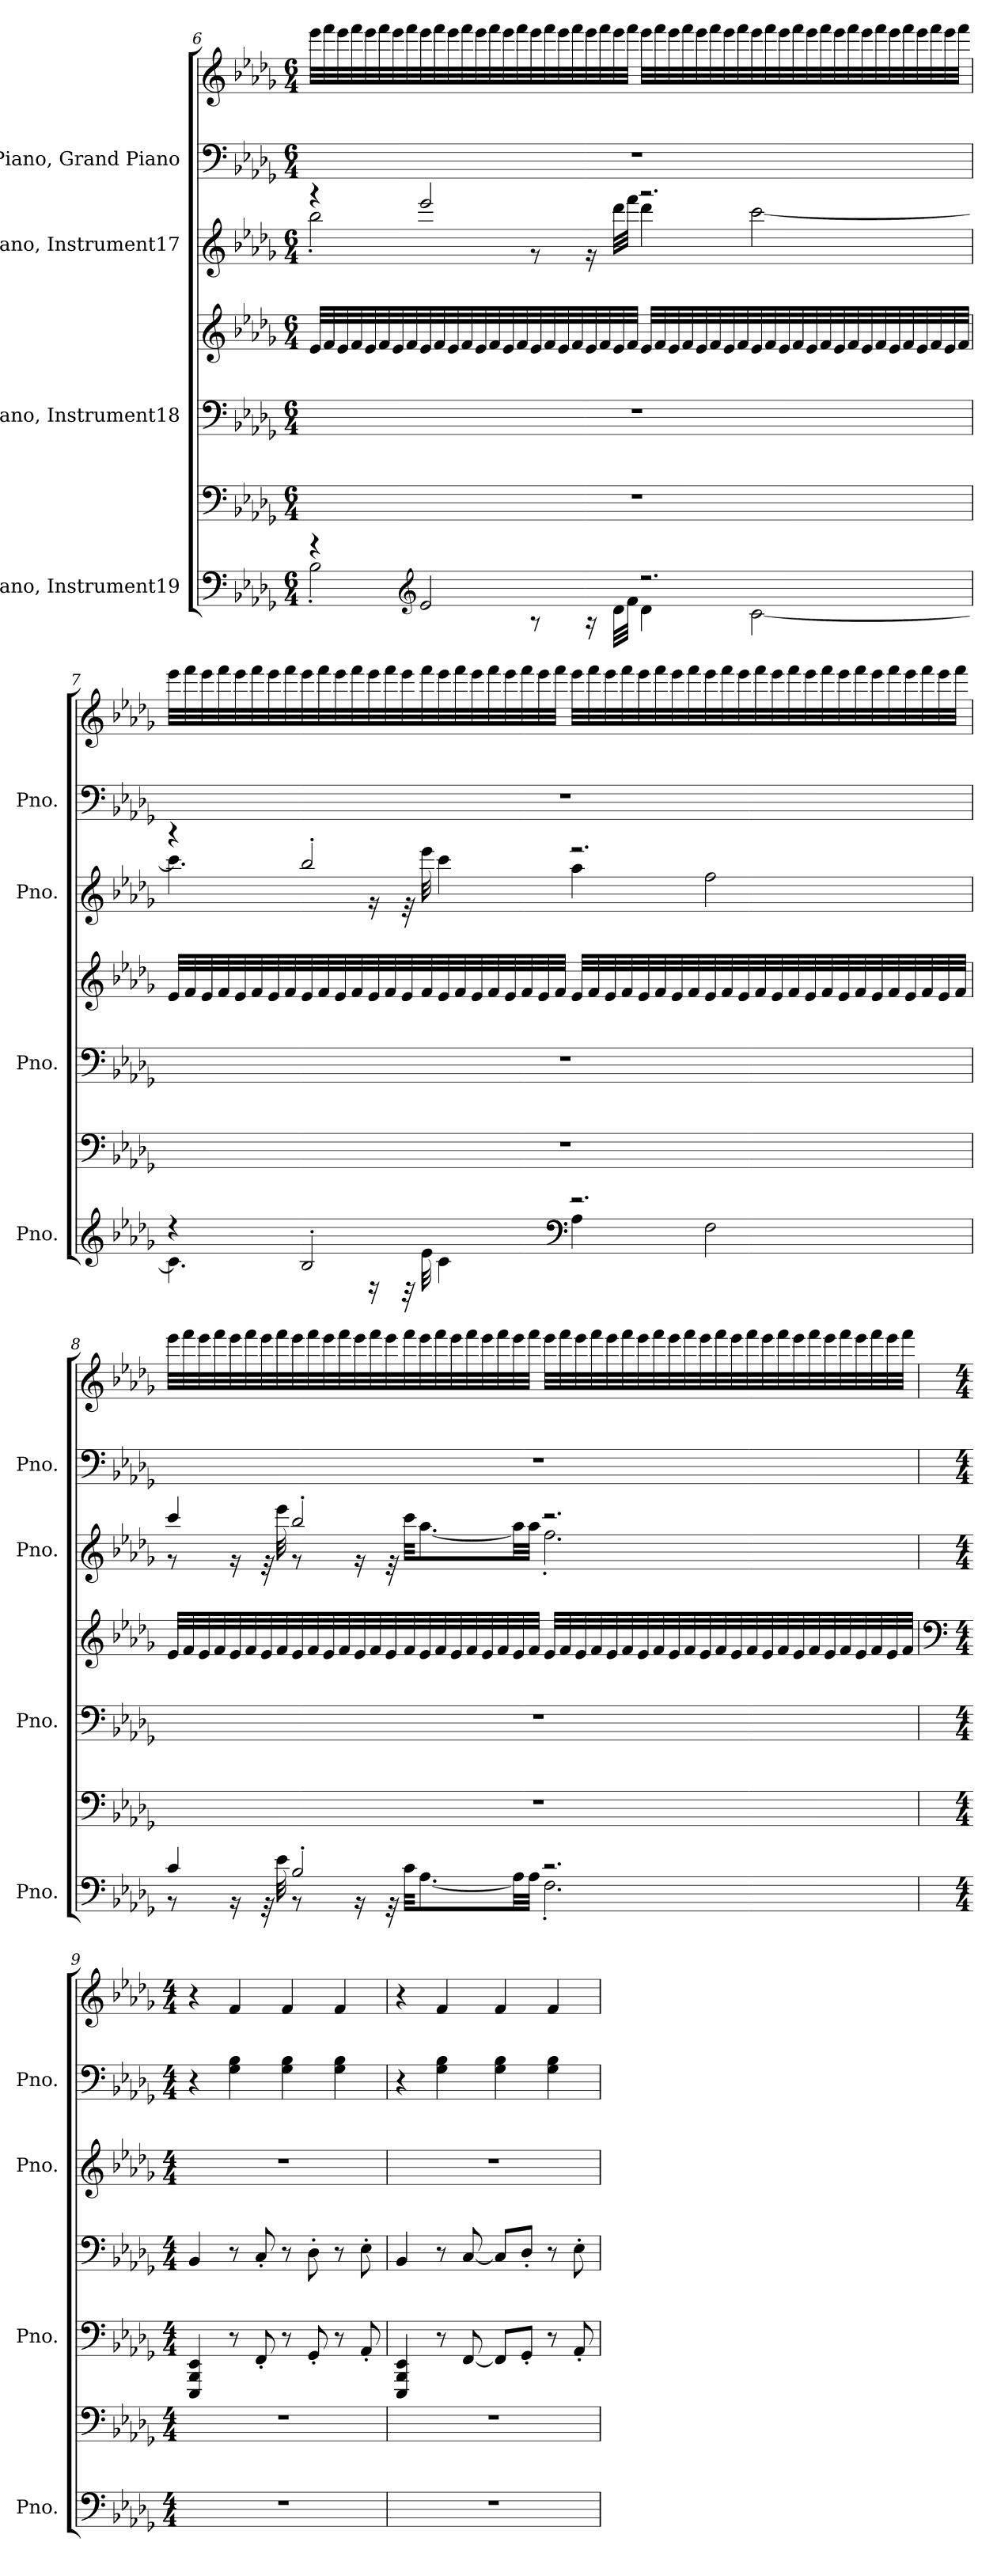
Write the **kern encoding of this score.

**kern	**kern	**kern	**kern	**kern	**kern	**kern
*part4	*part4	*part3	*part3	*part2	*part1	*part1
*staff7	*staff6	*staff5	*staff4	*staff3	*staff2	*staff1
*I"Piano, Instrument19	*	*I"Piano, Instrument18	*	*I"Piano, Instrument17	*I"Piano, Grand Piano	*
*I'Pno.	*	*I'Pno.	*	*I'Pno.	*I'Pno.	*
!!LO:PB:g=z
*clefF4	*clefF4	*clefF4	*clefG2	*clefG2	*clefF4	*clefG2
*k[b-e-a-d-g-]	*k[b-e-a-d-g-]	*k[b-e-a-d-g-]	*k[b-e-a-d-g-]	*k[b-e-a-d-g-]	*k[b-e-a-d-g-]	*k[b-e-a-d-g-]
*M6/4	*M6/4	*M6/4	*M6/4	*M6/4	*M6/4	*M6/4
=6	=6	=6	=6	=6	=6	=6
*^	*	*	*	*^	*	*
4r	2B-'\	1.r	1.r	32e-/LLL	4r	2bb-'\	1.r	32eee-\LLL
.	.	.	.	32f/	.	.	.	32fff\
.	.	.	.	32e-/	.	.	.	32eee-\
.	.	.	.	32f/	.	.	.	32fff\
.	.	.	.	32e-/	.	.	.	32eee-\
.	.	.	.	32f/	.	.	.	32fff\
.	.	.	.	32e-/	.	.	.	32eee-\
.	.	.	.	32f/	.	.	.	32fff\
*clefG2	*	*	*	*	*	*	*	*
2e-/	.	.	.	32e-/	2eee-/	.	.	32eee-\
.	.	.	.	32f/	.	.	.	32fff\
.	.	.	.	32e-/	.	.	.	32eee-\
.	.	.	.	32f/	.	.	.	32fff\
.	.	.	.	32e-/	.	.	.	32eee-\
.	.	.	.	32f/	.	.	.	32fff\
.	.	.	.	32e-/	.	.	.	32eee-\
.	.	.	.	32f/	.	.	.	32fff\
.	8r	.	.	32e-/	.	8r	.	32eee-\
.	.	.	.	32f/	.	.	.	32fff\
.	.	.	.	32e-/	.	.	.	32eee-\
.	.	.	.	32f/	.	.	.	32fff\
.	16r	.	.	32e-/	.	16r	.	32eee-\
.	.	.	.	32f/	.	.	.	32fff\
.	32d-\LLL	.	.	32e-/	.	32ddd-\LLL	.	32eee-\
.	32f\JJJ	.	.	32f/JJJ	.	32fff\JJJ	.	32fff\JJJ
2.r	4d-\	.	.	32e-/LLL	2.r	4ddd-\	.	32eee-\LLL
.	.	.	.	32f/	.	.	.	32fff\
.	.	.	.	32e-/	.	.	.	32eee-\
.	.	.	.	32f/	.	.	.	32fff\
.	.	.	.	32e-/	.	.	.	32eee-\
.	.	.	.	32f/	.	.	.	32fff\
.	.	.	.	32e-/	.	.	.	32eee-\
.	.	.	.	32f/	.	.	.	32fff\
.	[2c\	.	.	32e-/	.	[2ccc\	.	32eee-\
.	.	.	.	32f/	.	.	.	32fff\
.	.	.	.	32e-/	.	.	.	32eee-\
.	.	.	.	32f/	.	.	.	32fff\
.	.	.	.	32e-/	.	.	.	32eee-\
.	.	.	.	32f/	.	.	.	32fff\
.	.	.	.	32e-/	.	.	.	32eee-\
.	.	.	.	32f/	.	.	.	32fff\
.	.	.	.	32e-/	.	.	.	32eee-\
.	.	.	.	32f/	.	.	.	32fff\
.	.	.	.	32e-/	.	.	.	32eee-\
.	.	.	.	32f/	.	.	.	32fff\
.	.	.	.	32e-/	.	.	.	32eee-\
.	.	.	.	32f/	.	.	.	32fff\
.	.	.	.	32e-/	.	.	.	32eee-\
.	.	.	.	32f/JJJ	.	.	.	32fff\JJJ
!!LO:PB:g=z
=7	=7	=7	=7	=7	=7	=7	=7	=7
4r	4.c\]	1.r	1.r	32e-/LLL	4r	4.ccc\]	1.r	32eee-\LLL
.	.	.	.	32f/	.	.	.	32fff\
.	.	.	.	32e-/	.	.	.	32eee-\
.	.	.	.	32f/	.	.	.	32fff\
.	.	.	.	32e-/	.	.	.	32eee-\
.	.	.	.	32f/	.	.	.	32fff\
.	.	.	.	32e-/	.	.	.	32eee-\
.	.	.	.	32f/	.	.	.	32fff\
2B-'/	.	.	.	32e-/	2bb-'/	.	.	32eee-\
.	.	.	.	32f/	.	.	.	32fff\
.	.	.	.	32e-/	.	.	.	32eee-\
.	.	.	.	32f/	.	.	.	32fff\
.	16r	.	.	32e-/	.	16r	.	32eee-\
.	.	.	.	32f/	.	.	.	32fff\
.	32r	.	.	32e-/	.	32r	.	32eee-\
.	32e-\	.	.	32f/	.	32eee-\	.	32fff\
.	4c\	.	.	32e-/	.	4ccc\	.	32eee-\
.	.	.	.	32f/	.	.	.	32fff\
.	.	.	.	32e-/	.	.	.	32eee-\
.	.	.	.	32f/	.	.	.	32fff\
.	.	.	.	32e-/	.	.	.	32eee-\
.	.	.	.	32f/	.	.	.	32fff\
.	.	.	.	32e-/	.	.	.	32eee-\
.	.	.	.	32f/JJJ	.	.	.	32fff\JJJ
*clefF4	*	*	*	*	*	*	*	*
2.r	4A-\	.	.	32e-/LLL	2.r	4aa-\	.	32eee-\LLL
.	.	.	.	32f/	.	.	.	32fff\
.	.	.	.	32e-/	.	.	.	32eee-\
.	.	.	.	32f/	.	.	.	32fff\
.	.	.	.	32e-/	.	.	.	32eee-\
.	.	.	.	32f/	.	.	.	32fff\
.	.	.	.	32e-/	.	.	.	32eee-\
.	.	.	.	32f/	.	.	.	32fff\
.	2F\	.	.	32e-/	.	2ff\	.	32eee-\
.	.	.	.	32f/	.	.	.	32fff\
.	.	.	.	32e-/	.	.	.	32eee-\
.	.	.	.	32f/	.	.	.	32fff\
.	.	.	.	32e-/	.	.	.	32eee-\
.	.	.	.	32f/	.	.	.	32fff\
.	.	.	.	32e-/	.	.	.	32eee-\
.	.	.	.	32f/	.	.	.	32fff\
.	.	.	.	32e-/	.	.	.	32eee-\
.	.	.	.	32f/	.	.	.	32fff\
.	.	.	.	32e-/	.	.	.	32eee-\
.	.	.	.	32f/	.	.	.	32fff\
.	.	.	.	32e-/	.	.	.	32eee-\
.	.	.	.	32f/	.	.	.	32fff\
.	.	.	.	32e-/	.	.	.	32eee-\
.	.	.	.	32f/JJJ	.	.	.	32fff\JJJ
!!LO:PB:g=z
=8	=8	=8	=8	=8	=8	=8	=8	=8
4c/	8r	1.r	1.r	32e-/LLL	4ccc/	8r	1.r	32eee-\LLL
.	.	.	.	32f/	.	.	.	32fff\
.	.	.	.	32e-/	.	.	.	32eee-\
.	.	.	.	32f/	.	.	.	32fff\
.	16r	.	.	32e-/	.	16r	.	32eee-\
.	.	.	.	32f/	.	.	.	32fff\
.	32r	.	.	32e-/	.	32r	.	32eee-\
.	32e-\	.	.	32f/	.	32eee-\	.	32fff\
2B-'/	8r	.	.	32e-/	2bb-'/	8r	.	32eee-\
.	.	.	.	32f/	.	.	.	32fff\
.	.	.	.	32e-/	.	.	.	32eee-\
.	.	.	.	32f/	.	.	.	32fff\
.	16r	.	.	32e-/	.	16r	.	32eee-\
.	.	.	.	32f/	.	.	.	32fff\
.	32r	.	.	32e-/	.	32r	.	32eee-\
.	32c\KKL	.	.	32f/	.	32ccc\KKL	.	32fff\
.	[8.A-\	.	.	32e-/	.	[8.aa-\	.	32eee-\
.	.	.	.	32f/	.	.	.	32fff\
.	.	.	.	32e-/	.	.	.	32eee-\
.	.	.	.	32f/	.	.	.	32fff\
.	.	.	.	32e-/	.	.	.	32eee-\
.	.	.	.	32f/	.	.	.	32fff\
.	32A-\LL]	.	.	32e-/	.	32aa-\LL]	.	32eee-\
.	32A-\JJJ	.	.	32f/JJJ	.	32aa-\JJJ	.	32fff\JJJ
2.r	2.F'\	.	.	32e-/LLL	2.r	2.ff'\	.	32eee-\LLL
.	.	.	.	32f/	.	.	.	32fff\
.	.	.	.	32e-/	.	.	.	32eee-\
.	.	.	.	32f/	.	.	.	32fff\
.	.	.	.	32e-/	.	.	.	32eee-\
.	.	.	.	32f/	.	.	.	32fff\
.	.	.	.	32e-/	.	.	.	32eee-\
.	.	.	.	32f/	.	.	.	32fff\
.	.	.	.	32e-/	.	.	.	32eee-\
.	.	.	.	32f/	.	.	.	32fff\
.	.	.	.	32e-/	.	.	.	32eee-\
.	.	.	.	32f/	.	.	.	32fff\
.	.	.	.	32e-/	.	.	.	32eee-\
.	.	.	.	32f/	.	.	.	32fff\
.	.	.	.	32e-/	.	.	.	32eee-\
.	.	.	.	32f/	.	.	.	32fff\
.	.	.	.	32e-/	.	.	.	32eee-\
.	.	.	.	32f/	.	.	.	32fff\
.	.	.	.	32e-/	.	.	.	32eee-\
.	.	.	.	32f/	.	.	.	32fff\
.	.	.	.	32e-/	.	.	.	32eee-\
.	.	.	.	32f/	.	.	.	32fff\
.	.	.	.	32e-/	.	.	.	32eee-\
.	.	.	.	32f/JJJ	.	.	.	32fff\JJJ
*v	*v	*	*	*	*v	*v	*	*
!!LO:PB:g=z
=9	=9	=9	=9	=9	=9	=9
*	*	*	*clefF4	*	*	*
*M4/4	*M4/4	*M4/4	*M4/4	*M4/4	*M4/4	*M4/4
*	*	*	*	*	*	*MM80
1r	1r	4EEE-/ 4BBB-/ 4EE-/	4BB-/	1r	4r	4r
.	.	8r	8r	.	4G-\ 4B-\	4f/
.	.	8FF'/	8C'/	.	.	.
.	.	8r	8r	.	4G-\ 4B-\	4f/
.	.	8GG-'/	8D-'\	.	.	.
.	.	8r	8r	.	4G-\ 4B-\	4f/
.	.	8AA-'/	8E-'\	.	.	.
=10	=10	=10	=10	=10	=10	=10
1r	1r	4EEE-/ 4BBB-/ 4EE-/	4BB-/	1r	4r	4r
.	.	8r	8r	.	4G-\ 4B-\	4f/
.	.	[8FF/	[8C/	.	.	.
.	.	8FF/L]	8C/L]	.	4G-\ 4B-\	4f/
.	.	8GG-'/J	8D-'/J	.	.	.
.	.	8r	8r	.	4G-\ 4B-\	4f/
.	.	8AA-'/	8E-'\	.	.	.
=	=	=	=	=	=	=
*-	*-	*-	*-	*-	*-	*-
